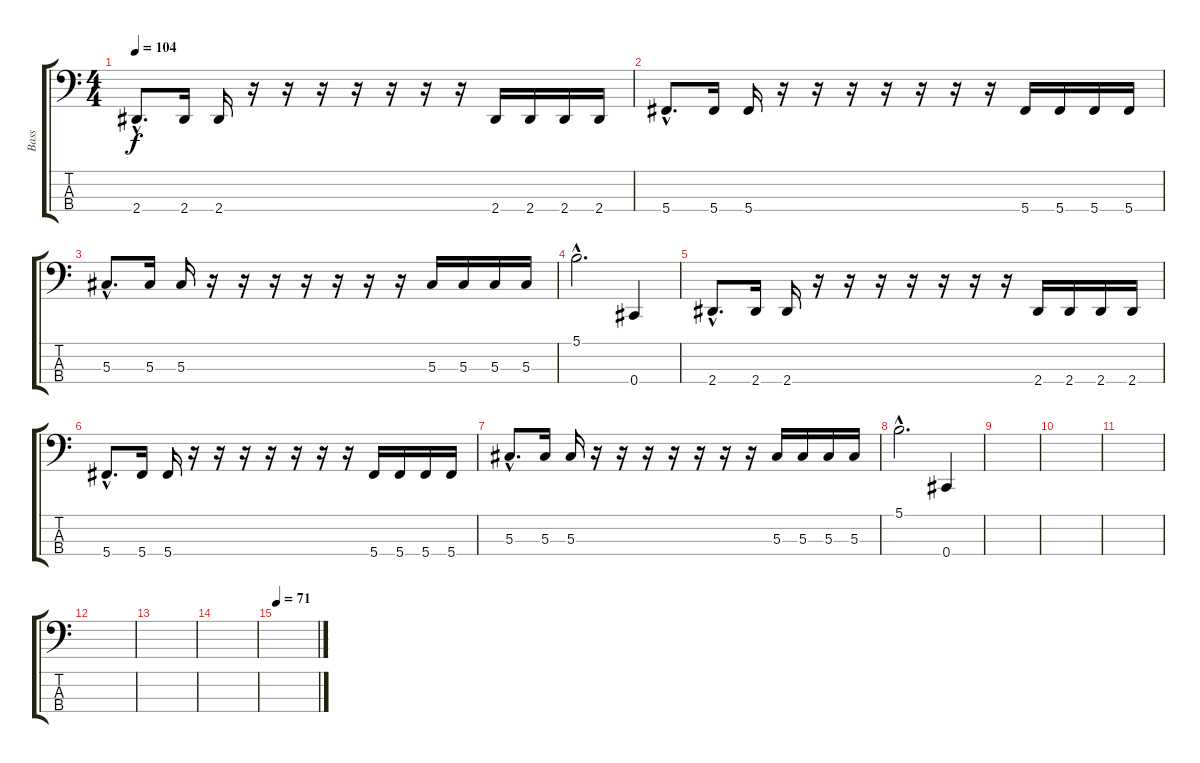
\track ("Bass" "Bass") {instrument electricbassfinger}
\staff {score tabs}
\tuning (Gb2 Db2 Ab1 Db1) {hide}
\ts (4 4)
\tempo 104
\clef f4
\ks c
2.4{hac}.8{d dy f} 2.4.16 2.4.16 r.16 r.16 r.16 r.16 r.16 r.16 r.16 2.4.16 2.4.16 2.4.16 2.4.16 |
5.4{hac}.8{d} 5.4.16 5.4.16 r.16 r.16 r.16 r.16 r.16 r.16 r.16 5.4.16 5.4.16 5.4.16 5.4.16 |
5.3{hac}.8{d} 5.3.16 5.3.16 r.16 r.16 r.16 r.16 r.16 r.16 r.16 5.3.16 5.3.16 5.3.16 5.3.16 |
5.1{hac}.2{d} 0.4.4 |
2.4{hac}.8{d} 2.4.16 2.4.16 r.16 r.16 r.16 r.16 r.16 r.16 r.16 2.4.16 2.4.16 2.4.16 2.4.16 |
5.4{hac}.8{d} 5.4.16 5.4.16 r.16 r.16 r.16 r.16 r.16 r.16 r.16 5.4.16 5.4.16 5.4.16 5.4.16 |
5.3{hac}.8{d} 5.3.16 5.3.16 r.16 r.16 r.16 r.16 r.16 r.16 r.16 5.3.16 5.3.16 5.3.16 5.3.16 |
5.1{hac}.2{d} 0.4.4 |
|
|
|
|
|
|
\tempo 71
